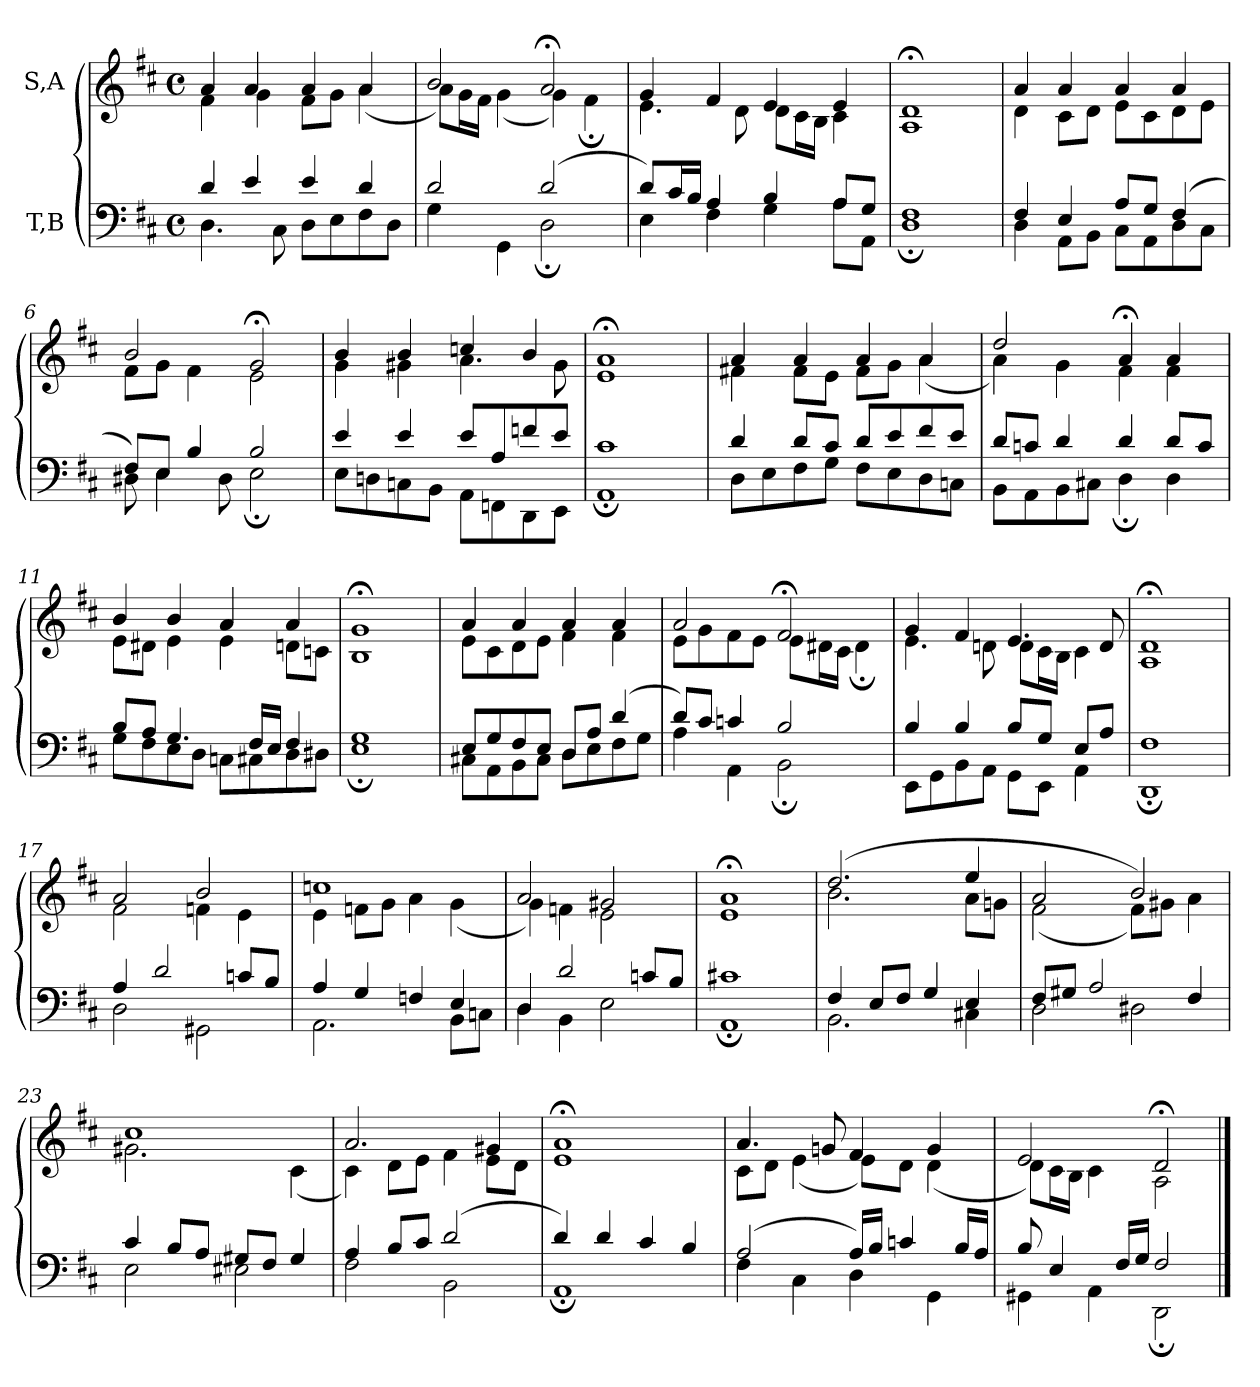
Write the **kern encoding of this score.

**kern	**kern
*part2	*part1
*staff2	*staff1
*I"T,B	*I"S,A
*clefF4	*clefG2
*k[f#c#]	*k[f#c#]
*M4/4	*M4/4
*met(c)	*met(c)
=1	=1
*^	*^
4d	4.D	4a	4f#
4e	.	4a	4g
.	8C#	.	.
4e	8DL	4a	8f#L
.	8E	.	8gJ
4d	8F#	4a	(<4a
.	8DJ	.	.
=2	=2	=2	=2
2d	4G	2b	8aL)
.	.	.	16gL
.	.	.	16f#JJ
.	4GG	.	(<4g
(>2d	2D;	2a;<	4g)
.	.	.	4f#;
=3	=3	=3	=3
8dL)	4E	4g	4.e
16c#L	.	.	.
16BJJ	.	.	.
4A	4F#	4f#	.
.	.	.	8d
4B	4G	4e	8dL
.	.	.	16c#L
.	.	.	16BJJ
8AL	8AL	4e	4c#
8GJ	8AAJ	.	.
=4	=4	=4	=4
1F#	1D;	1d;<	1A
=5	=5	=5	=5
4F#	4D	4a	4d
4E	8AAL	4a	8c#L
.	8BBJ	.	8dJ
8AL	8C#L	4a	8eL
8GJ	8AA	.	8c#
(>4F#	8D	4a	8d
.	8C#J	.	8eJ
=6	=6	=6	=6
8F#L)	8D#X	2b	8f#L
8EJ	4E	.	8gJ
4B	.	.	4f#
.	8D#	.	.
2B	2E;	2g;<	2e
=7	=7	=7	=7
4e	8EL	4b	4g
.	8Dn	.	.
4e	8Cn	4b	4g#X
.	8BBJ	.	.
8eL	8AAL	4ccn	4.a
8A	8FFn	.	.
8fn	8DD	4b	.
8eJ	8EEJ	.	8g#
=8	=8	=8	=8
1c#	1AA;	1a;<	1e
=9	=9	=9	=9
4d	8DL	4a	4f#X
.	8E	.	.
8dL	8F#	4a	8f#L
8c#J	8GJ	.	8eJ
8dL	8F#L	4a	8f#L
8e	8E	.	8gJ
8f#	8D	4a	(<4a
8eJ	8CnJ	.	.
=10	=10	=10	=10
8dL	8BBL	2dd	4a)
8cnJ	8AA	.	.
4d	8BB	.	4g
.	8C#XJ	.	.
4d	4D;	4a;<	4f#
8dL	4D	4a	4f#
8cJ	.	.	.
=11	=11	=11	=11
8BL	8GL	4b	8eL
8AJ	8F#	.	8d#XJ
4.G	8E	4b	4e
.	8DJ	.	.
.	8CnL	4a	4e
16F#LL	8C#X	.	.
16EJJ	.	.	.
4F#	8D	4a	8dnL
.	8D#XJ	.	8cnJ
=12	=12	=12	=12
1G	1E;	1g;<	1B
=13	=13	=13	=13
8EL	8C#XL	4a	8eL
8G	8AA	.	8c#
8F#	8BB	4a	8d
8EJ	8C#J	.	8eJ
8DL	8DL	4a	4f#
8AJ	8E	.	.
(>4d	8F#	4a	4f#
.	8GJ	.	.
=14	=14	=14	=14
8dL)	4A	2a	8eL
8c#J	.	.	8g
4cn	4AA	.	8f#
.	.	.	8eJ
2B	2BB;	2f#;<	8eL
.	.	.	16d#XL
.	.	.	16c#JJ
.	.	.	4d#;
=15	=15	=15	=15
4B	8EEL	4g	4.e
.	8GG	.	.
4B	8BB	4f#	.
.	8AAJ	.	8dn
8BL	8GGL	4.e	8dL
8GJ	8EEJ	.	16c#L
.	.	.	16BJJ
8EL	4AA	.	4c#
8AJ	.	8d	.
=16	=16	=16	=16
1F#	1DD;	1d;<	1A
=17	=17	=17	=17
4A	2D	2a	2f#
2d	.	.	.
.	2GG#X	2b	4fn
8cnL	.	.	4e
8BJ	.	.	.
=18	=18	=18	=18
4A	2.AA	1ccn	4e
4G	.	.	8fnL
.	.	.	8gJ
4Fn	.	.	4a
4E	8BBL	.	(<4g
.	8CnJ	.	.
=19	=19	=19	=19
4D	4D	2a	4g)
2d	4BB	.	4fn
.	2E	2g#X	2e
8cnL	.	.	.
8BJ	.	.	.
=20	=20	=20	=20
1c#X	1AA;	1a;<	1e
=21	=21	=21	=21
4F#	2.BB	(>2.dd	2.b
8EL	.	.	.
8F#J	.	.	.
4G	.	.	.
4E	4C#X	4ee	8aL
.	.	.	8gnJ
=22	=22	=22	=22
8F#L	2D	2a	(<2f#
8G#XJ	.	.	.
2A	.	.	.
.	2D#X	2b)	8f#L)
.	.	.	8g#XJ
4F#	.	.	4a
=23	=23	=23	=23
4c#	2E	1cc#	2.g#X
8BL	.	.	.
8AJ	.	.	.
8G#XL	2E#X	.	.
8F#J	.	.	.
4G#	.	.	(<4c#
=24	=24	=24	=24
4A	2F#	2.a	4c#)
8BL	.	.	8dL
8c#J	.	.	8eJ
(>2d	2BB	.	4f#
.	.	4g#X	8eL
.	.	.	8dJ
=25	=25	=25	=25
4d)	1AA;	1a;<	1e
4d	.	.	.
4c#	.	.	.
4B	.	.	.
=26	=26	=26	=26
(>2A	4F#	4.a	8c#L
.	.	.	8dJ
.	4C#	.	(<4e
.	.	8gn	.
16ALL)	4D	4f#	8eL)
16BJJ	.	.	.
4cn	.	.	8dJ
.	4GG	4g	(<4d
16BLL	.	.	.
16AJJ	.	.	.
=27	=27	=27	=27
8B	4GG#X	2e	8dL)
4E	.	.	16c#L
.	.	.	16BJJ
.	4AA	.	4c#
16F#LL	.	.	.
16GJJ	.	.	.
2F#	2DD;	2d;<	2A
*v	*v	*	*
*	*v	*v
==	==
*-	*-
